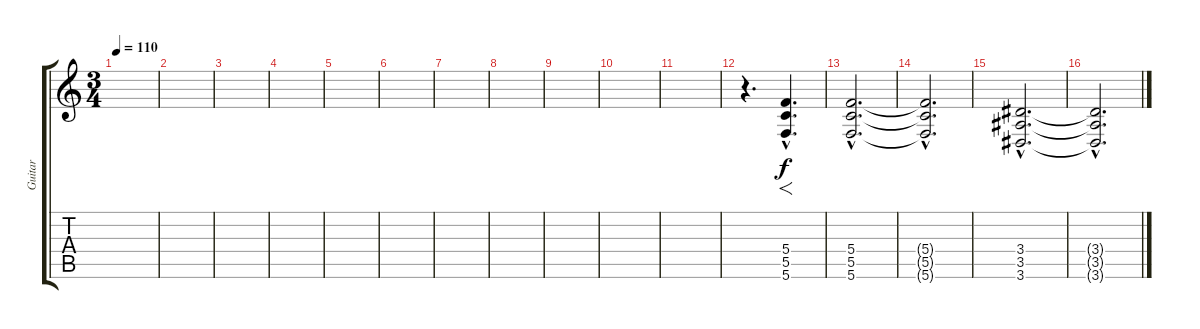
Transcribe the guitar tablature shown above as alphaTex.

\track ("Guitar" "Guitar") {instrument distortionguitar}
\staff {score tabs}
\tuning (D4 A3 F3 C3 G2 C2) {hide}
\ts (3 4)
\tempo 110
\clef g2
\ks c
|
|
|
|
|
|
|
|
|
|
|
r.4{d} (5.4{hac} 5.5{hac} 5.6{hac}).4{f d volume 15} |
(5.4{hac} 5.5{hac} 5.6{hac}).2{d} |
(5.4{hac t} 5.5{hac t} 5.6{hac t}).2{d} |
(3.4{hac} 3.5{hac} 3.6{hac}).2{d} |
(3.4{hac t} 3.5{hac t} 3.6{hac t}).2{d}
